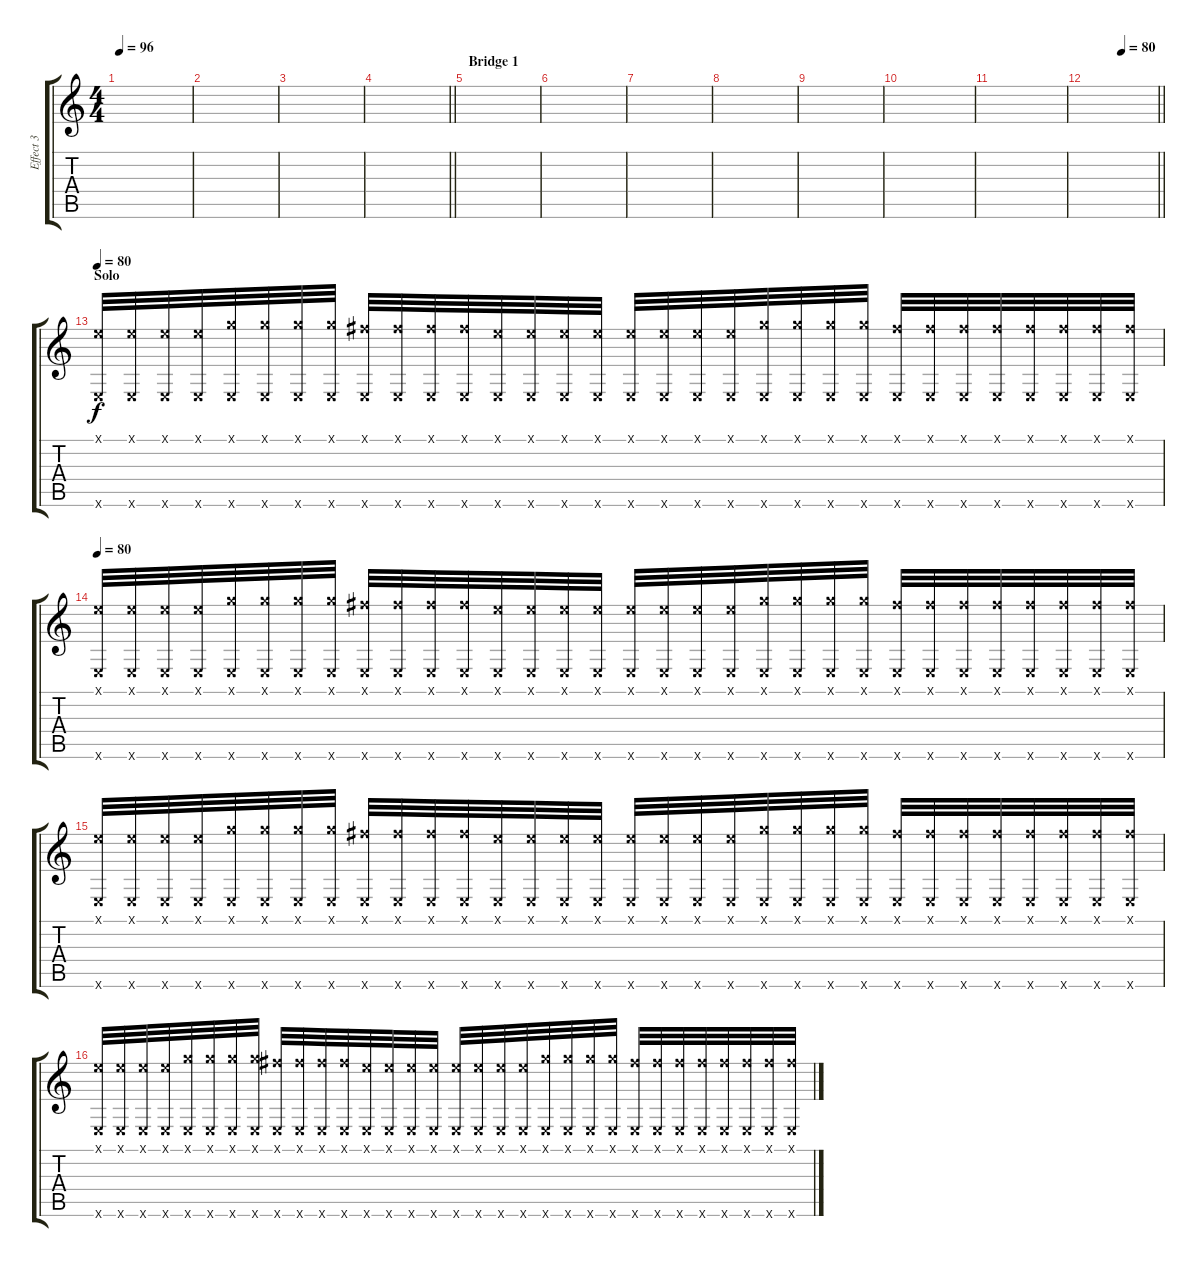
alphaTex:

\track ("Effect 3" "Effect 3") {instrument distortionguitar}
\staff {score tabs}
\tuning (E4 B3 G3 D3 A2 E2) {hide}
\ts (4 4)
\tempo 96
\clef g2
\ks c
|
|
|
\barLineRight lightlight
|
\section ("" "Bridge 1")
|
|
|
|
|
|
|
\tempo (80 0.5)
\barLineRight lightlight
|
\section ("" "Solo")
\tempo 80
(0.1{x} 0.6{x}).32{volume 5 instrument lead2sawtooth} (0.1{x} 0.6{x}).32 (0.1{x} 0.6{x}).32 (0.1{x} 0.6{x}).32 (3.1{x} 0.6{x}).32 (3.1{x} 0.6{x}).32 (3.1{x} 0.6{x}).32 (3.1{x} 0.6{x}).32 (2.1{x} 0.6{x}).32 (2.1{x} 0.6{x}).32 (2.1{x} 0.6{x}).32 (2.1{x} 0.6{x}).32 (0.1{x} 0.6{x}).32 (0.1{x} 0.6{x}).32 (0.1{x} 0.6{x}).32 (0.1{x} 0.6{x}).32 (0.1{x} 0.6{x}).32 (0.1{x} 0.6{x}).32 (0.1{x} 0.6{x}).32 (0.1{x} 0.6{x}).32 (3.1{x} 0.6{x}).32 (3.1{x} 0.6{x}).32 (3.1{x} 0.6{x}).32 (3.1{x} 0.6{x}).32 (2.1{x} 0.6{x}).32 (2.1{x} 0.6{x}).32 (2.1{x} 0.6{x}).32 (2.1{x} 0.6{x}).32 (2.1{x} 0.6{x}).32 (2.1{x} 0.6{x}).32 (2.1{x} 0.6{x}).32 (2.1{x} 0.6{x}).32 |
\tempo 80
(0.1{x} 0.6{x}).32{instrument lead2sawtooth} (0.1{x} 0.6{x}).32 (0.1{x} 0.6{x}).32 (0.1{x} 0.6{x}).32 (3.1{x} 0.6{x}).32 (3.1{x} 0.6{x}).32 (3.1{x} 0.6{x}).32 (3.1{x} 0.6{x}).32 (2.1{x} 0.6{x}).32 (2.1{x} 0.6{x}).32 (2.1{x} 0.6{x}).32 (2.1{x} 0.6{x}).32 (0.1{x} 0.6{x}).32 (0.1{x} 0.6{x}).32 (0.1{x} 0.6{x}).32 (0.1{x} 0.6{x}).32 (0.1{x} 0.6{x}).32 (0.1{x} 0.6{x}).32 (0.1{x} 0.6{x}).32 (0.1{x} 0.6{x}).32 (3.1{x} 0.6{x}).32 (3.1{x} 0.6{x}).32 (3.1{x} 0.6{x}).32 (3.1{x} 0.6{x}).32 (2.1{x} 0.6{x}).32 (2.1{x} 0.6{x}).32 (2.1{x} 0.6{x}).32 (2.1{x} 0.6{x}).32 (2.1{x} 0.6{x}).32 (2.1{x} 0.6{x}).32 (2.1{x} 0.6{x}).32 (2.1{x} 0.6{x}).32 |
(0.1{x} 0.6{x}).32{instrument lead2sawtooth} (0.1{x} 0.6{x}).32 (0.1{x} 0.6{x}).32 (0.1{x} 0.6{x}).32 (3.1{x} 0.6{x}).32 (3.1{x} 0.6{x}).32 (3.1{x} 0.6{x}).32 (3.1{x} 0.6{x}).32 (2.1{x} 0.6{x}).32 (2.1{x} 0.6{x}).32 (2.1{x} 0.6{x}).32 (2.1{x} 0.6{x}).32 (0.1{x} 0.6{x}).32 (0.1{x} 0.6{x}).32 (0.1{x} 0.6{x}).32 (0.1{x} 0.6{x}).32 (0.1{x} 0.6{x}).32 (0.1{x} 0.6{x}).32 (0.1{x} 0.6{x}).32 (0.1{x} 0.6{x}).32 (3.1{x} 0.6{x}).32 (3.1{x} 0.6{x}).32 (3.1{x} 0.6{x}).32 (3.1{x} 0.6{x}).32 (2.1{x} 0.6{x}).32 (2.1{x} 0.6{x}).32 (2.1{x} 0.6{x}).32 (2.1{x} 0.6{x}).32 (2.1{x} 0.6{x}).32 (2.1{x} 0.6{x}).32 (2.1{x} 0.6{x}).32 (2.1{x} 0.6{x}).32 |
(0.1{x} 0.6{x}).32{instrument lead2sawtooth} (0.1{x} 0.6{x}).32 (0.1{x} 0.6{x}).32 (0.1{x} 0.6{x}).32 (3.1{x} 0.6{x}).32 (3.1{x} 0.6{x}).32 (3.1{x} 0.6{x}).32 (3.1{x} 0.6{x}).32 (2.1{x} 0.6{x}).32 (2.1{x} 0.6{x}).32 (2.1{x} 0.6{x}).32 (2.1{x} 0.6{x}).32 (0.1{x} 0.6{x}).32 (0.1{x} 0.6{x}).32 (0.1{x} 0.6{x}).32 (0.1{x} 0.6{x}).32 (0.1{x} 0.6{x}).32 (0.1{x} 0.6{x}).32 (0.1{x} 0.6{x}).32 (0.1{x} 0.6{x}).32 (3.1{x} 0.6{x}).32 (3.1{x} 0.6{x}).32 (3.1{x} 0.6{x}).32 (3.1{x} 0.6{x}).32 (2.1{x} 0.6{x}).32 (2.1{x} 0.6{x}).32 (2.1{x} 0.6{x}).32 (2.1{x} 0.6{x}).32 (2.1{x} 0.6{x}).32 (2.1{x} 0.6{x}).32 (2.1{x} 0.6{x}).32 (2.1{x} 0.6{x}).32
